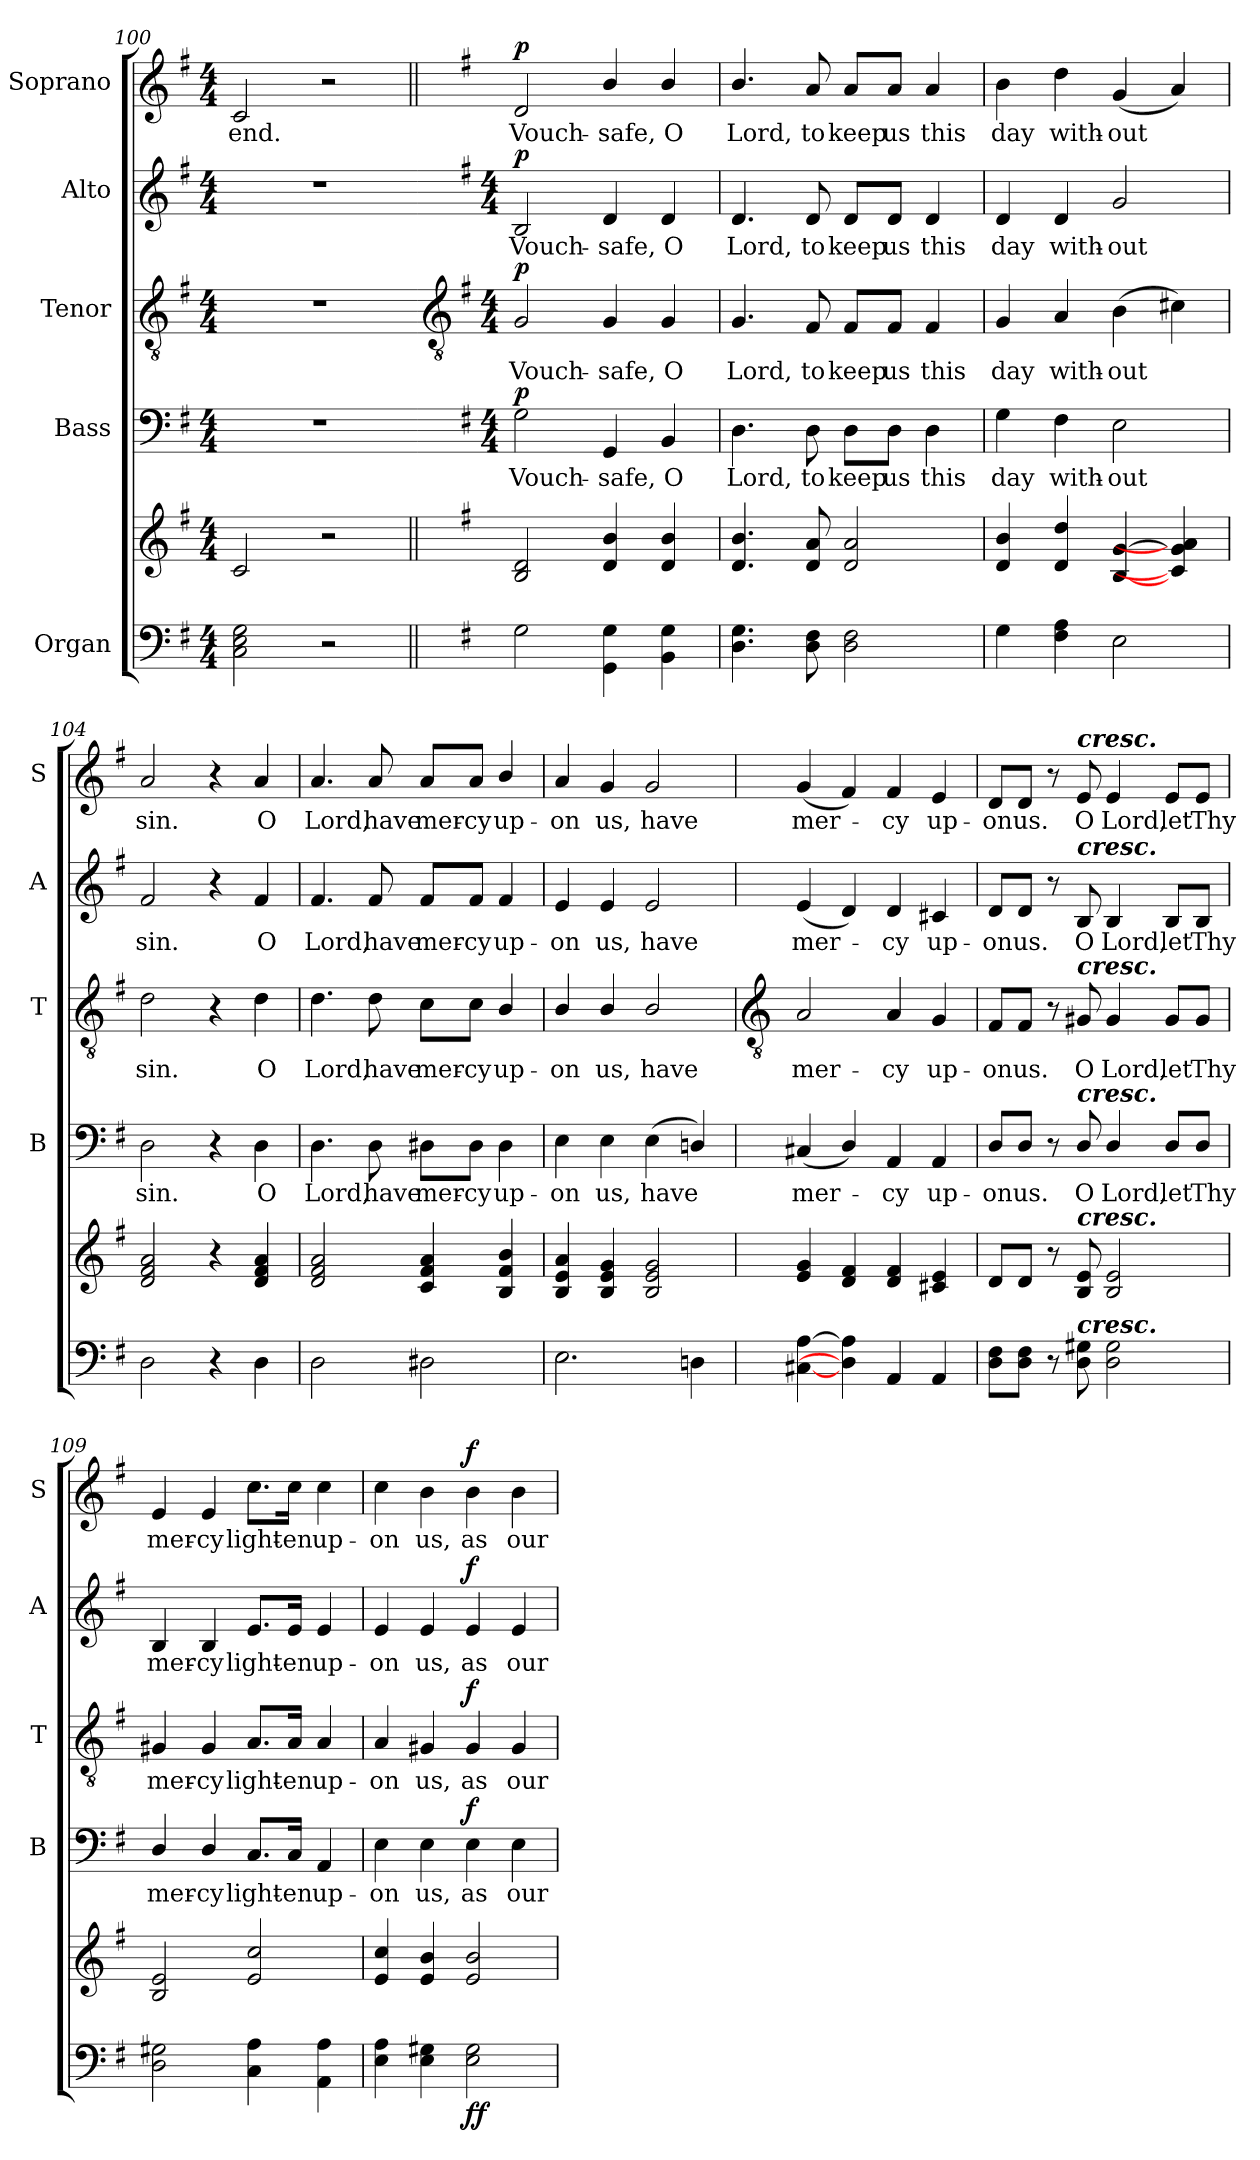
**kern	**kern	**dynam	**kern	**text	**dynam	**kern	**text	**dynam	**kern	**text	**dynam	**kern	**text	**dynam
*part5	*part5	*part5	*part4	*part4	*part4	*part3	*part3	*part3	*part2	*part2	*part2	*part1	*part1	*part1
*staff6	*staff5	*staff5/6	*staff4	*staff4	*staff4	*staff3	*staff3	*staff3	*staff2	*staff2	*staff2	*staff1	*staff1	*staff1
*I"Organ	*	*	*I"Bass	*	*	*I"Tenor	*	*	*I"Alto	*	*	*I"Soprano	*	*
*	*	*	*I'B	*	*	*I'T	*	*	*I'A	*	*	*I'S	*	*
*clefF4	*clefG2	*	*clefF4	*	*	*clefGv2	*	*	*clefG2	*	*	*clefG2	*	*
*k[f#]	*k[f#]	*	*k[f#]	*	*	*k[f#]	*	*	*k[f#]	*	*	*k[f#]	*	*
*G:	*G:	*	*G:	*	*	*G:	*	*	*G:	*	*	*G:	*	*
*M4/4	*M4/4	*	*M4/4	*	*	*M4/4	*	*	*M4/4	*	*	*M4/4	*	*
=100	=100	=100	=100	=100	=100	=100	=100	=100	=100	=100	=100	=100	=100	=100
!	!	!	!	!	!	!	!	!	!	!	!	!	!LO:LY:b	!
2C 2E 2G	2c	.	1r	.	.	1r	.	.	1r	.	.	2c	end.	.
2r	2r	.	.	.	.	.	.	.	.	.	.	2r	.	.
!!LO:LB:g=z
=101||	=101||	=101||	=101	=101||	=101||	=101	=101||	=101||	=101	=101||	=101||	=101||	=101||	=101||
*	*	*	*	*	*	*clefGv2	*	*	*	*	*	*	*	*
*	*	*	*k[f#]	*	*	*k[f#]	*	*	*k[f#]	*	*	*	*	*
*	*	*	*G:	*	*	*G:	*	*	*G:	*	*	*	*	*
*	*	*	*M4/4	*	*	*M4/4	*	*	*M4/4	*	*	*	*	*
!	!	!	!	!LO:LY:b	!LO:DY:b	!	!LO:LY:b	!LO:DY:b	!	!LO:LY:b	!LO:DY:b	!	!LO:LY:b	!LO:DY:b
2G	2B 2d	.	2G	Vouch-	p	2G	Vouch-	p	2B	Vouch-	p	2d	Vouch-	p
!	!	!	!	!LO:LY:b	!	!	!LO:LY:b	!	!	!LO:LY:b	!	!	!LO:LY:b	!
4GG\ 4G\	4d/ 4b/	.	4GG	-safe,	.	4G	-safe,	.	4d	-safe,	.	4b/	-safe,	.
!	!	!	!	!LO:LY:b	!	!	!LO:LY:b	!	!	!LO:LY:b	!	!	!LO:LY:b	!
4BB\ 4G\	4d/ 4b/	.	4BB	O	.	4G	O	.	4d	O	.	4b/	O	.
=102	=102	=102	=102	=102	=102	=102	=102	=102	=102	=102	=102	=102	=102	=102
!	!	!	!	!LO:LY:b	!	!	!LO:LY:b	!	!	!LO:LY:b	!	!	!LO:LY:b	!
4.D 4.G	4.d/ 4.b/	.	4.D	Lord,	.	4.G	Lord,	.	4.d	Lord,	.	4.b/	Lord,	.
!	!	!	!	!LO:LY:b	!	!	!LO:LY:b	!	!	!LO:LY:b	!	!	!LO:LY:b	!
8D 8F#	8d 8a	.	8D	to	.	8F#	to	.	8d	to	.	8a	to	.
!	!	!	!	!LO:LY:b	!	!	!LO:LY:b	!	!	!LO:LY:b	!	!	!LO:LY:b	!
2D 2F#	2d 2a	.	8D\L	keep	.	8F#/L	keep	.	8d/L	keep	.	8a/L	keep	.
!	!	!	!	!LO:LY:b	!	!	!LO:LY:b	!	!	!LO:LY:b	!	!	!LO:LY:b	!
.	.	.	8D\J	us	.	8F#/J	us	.	8d/J	us	.	8a/J	us	.
!	!	!	!	!LO:LY:b	!	!	!LO:LY:b	!	!	!LO:LY:b	!	!	!LO:LY:b	!
.	.	.	4D	this	.	4F#	this	.	4d	this	.	4a	this	.
=103	=103	=103	=103	=103	=103	=103	=103	=103	=103	=103	=103	=103	=103	=103
!	!	!	!	!LO:LY:b	!	!	!LO:LY:b	!	!	!LO:LY:b	!	!	!LO:LY:b	!
4G	4d/ 4b/	.	4G	day	.	4G	day	.	4d	day	.	4b	day	.
!	!	!	!	!LO:LY:b	!	!	!LO:LY:b	!	!	!LO:LY:b	!	!	!LO:LY:b	!
4F# 4A	4d/ 4dd/	.	4F#	with-	.	4A	with-	.	4d	with-	.	4dd	with-	.
!	!	!	!	!LO:LY:b	!	!	!LO:LY:b	!	!	!LO:LY:b	!	!	!LO:LY:b	!
2E	[4B [4g	.	2E	-out	.	(>4B	-out	.	2g	-out	.	(<4g	-out	.
.	4c#] 4g] 4a]	.	.	.	.	4c#X)	.	.	.	.	.	4a)	.	.
=104	=104	=104	=104	=104	=104	=104	=104	=104	=104	=104	=104	=104	=104	=104
!	!	!	!	!LO:LY:b	!	!	!LO:LY:b	!	!	!LO:LY:b	!	!	!LO:LY:b	!
2D	2d 2f# 2a	.	2D	sin.	.	2d	sin.	.	2f#	sin.	.	2a	sin.	.
4r	4r	.	4r	.	.	4r	.	.	4r	.	.	4r	.	.
!	!	!	!	!LO:LY:b	!	!	!LO:LY:b	!	!	!LO:LY:b	!	!	!LO:LY:b	!
4D	4d 4f# 4a	.	4D	O	.	4d	O	.	4f#	O	.	4a	O	.
=105	=105	=105	=105	=105	=105	=105	=105	=105	=105	=105	=105	=105	=105	=105
!	!	!	!	!LO:LY:b	!	!	!LO:LY:b	!	!	!LO:LY:b	!	!	!LO:LY:b	!
2D	2d 2f# 2a	.	4.D	Lord,	.	4.d	Lord,	.	4.f#	Lord,	.	4.a	Lord,	.
!	!	!	!	!LO:LY:b	!	!	!LO:LY:b	!	!	!LO:LY:b	!	!	!LO:LY:b	!
.	.	.	8D	have	.	8d	have	.	8f#	have	.	8a	have	.
!	!	!	!	!LO:LY:b	!	!	!LO:LY:b	!	!	!LO:LY:b	!	!	!LO:LY:b	!
2D#X	4c 4f# 4a	.	8D#X\L	mer-	.	8c\L	mer-	.	8f#/L	mer-	.	8a/L	mer-	.
!	!	!	!	!LO:LY:b	!	!	!LO:LY:b	!	!	!LO:LY:b	!	!	!LO:LY:b	!
.	.	.	8D#\J	-cy	.	8c\J	-cy	.	8f#/J	-cy	.	8a/J	-cy	.
!	!	!	!	!LO:LY:b	!	!	!LO:LY:b	!	!	!LO:LY:b	!	!	!LO:LY:b	!
.	4B/ 4f#/ 4b/	.	4D#	up-	.	4B/	up-	.	4f#	up-	.	4b/	up-	.
=106	=106	=106	=106	=106	=106	=106	=106	=106	=106	=106	=106	=106	=106	=106
!	!	!	!	!LO:LY:b	!	!	!LO:LY:b	!	!	!LO:LY:b	!	!	!LO:LY:b	!
2.E	4B 4e 4a	.	4E	-on	.	4B/	-on	.	4e	-on	.	4a	-on	.
!	!	!	!	!LO:LY:b	!	!	!LO:LY:b	!	!	!LO:LY:b	!	!	!LO:LY:b	!
.	4B 4e 4g	.	4E	us,	.	4B/	us,	.	4e	us,	.	4g	us,	.
!	!	!	!	!LO:LY:b	!	!	!LO:LY:b	!	!	!LO:LY:b	!	!	!LO:LY:b	!
.	2B 2e 2g	.	(<4E	have	.	2B/	have	.	2e	have	.	2g	have	.
4Dn	.	.	4Dn/)	.	.	.	.	.	.	.	.	.	.	.
!!LO:LB:g=z
=107	=107	=107	=107	=107	=107	=107	=107	=107	=107	=107	=107	=107	=107	=107
*	*	*	*	*	*	*clefGv2	*	*	*	*	*	*	*	*
!	!	!	!	!LO:LY:b	!	!	!LO:LY:b	!	!	!LO:LY:b	!	!	!LO:LY:b	!
[4C#X [4A	4e 4g	.	(<4C#X	mer-	.	2A	mer-	.	(<4e	mer-	.	(<4g	mer-	.
4D] 4A]	4d 4f#	.	4D/)	.	.	.	.	.	4d)	.	.	4f#)	.	.
!	!	!	!	!LO:LY:b	!	!	!LO:LY:b	!	!	!LO:LY:b	!	!	!LO:LY:b	!
4AA	4d 4f#	.	4AA	cy	.	4A	-cy	.	4d	cy	.	4f#	cy	.
!	!	!	!	!LO:LY:b	!	!	!LO:LY:b	!	!	!LO:LY:b	!	!	!LO:LY:b	!
4AA	4c#X 4e	.	4AA	up-	.	4G	up-	.	4c#X	up-	.	4e	up-	.
=108	=108	=108	=108	=108	=108	=108	=108	=108	=108	=108	=108	=108	=108	=108
!	!	!	!	!LO:LY:b	!	!	!LO:LY:b	!	!	!LO:LY:b	!	!	!LO:LY:b	!
8D 8F#L	8dL	.	8D/L	-on	.	8F#/L	-on	.	8d/L	-on	.	8d/L	-on	.
!	!	!	!	!LO:LY:b	!	!	!LO:LY:b	!	!	!LO:LY:b	!	!	!LO:LY:b	!
8D 8F#J	8dJ	.	8D/J	us.	.	8F#/J	us.	.	8d/J	us.	.	8d/J	us.	.
8r	8r	.	8r	.	.	8r	.	.	8r	.	.	8r	.	.
!	!	!	!	!	!	!	!	!	!	!	!	!LO:TX:a:Bi:t=cresc.	!	!
!	!	!	!	!	!	!	!	!	!LO:TX:a:Bi:t=cresc.	!	!	!	!	!
!	!	!	!	!	!	!LO:TX:a:Bi:t=cresc.	!	!	!	!	!	!	!	!
!	!	!	!LO:TX:a:Bi:t=cresc.	!	!	!	!	!	!	!	!	!	!	!
!	!LO:TX:a:Bi:t=cresc.	!	!	!	!	!	!	!	!	!	!	!	!	!
!LO:TX:a:Bi:t=cresc.	!	!	!	!	!	!	!	!	!	!	!	!	!	!
!	!	!	!	!LO:LY:b	!	!	!LO:LY:b	!	!	!LO:LY:b	!	!	!LO:LY:b	!
8D 8G#X	8B 8e	.	8D/	O	.	8G#X	O	.	8B	O	.	8e	O	.
!	!	!	!	!LO:LY:b	!	!	!LO:LY:b	!	!	!LO:LY:b	!	!	!LO:LY:b	!
2D 2G#	2B 2e	.	4D/	Lord,	.	4G#	Lord,	.	4B	Lord,	.	4e	Lord,	.
!	!	!	!	!LO:LY:b	!	!	!LO:LY:b	!	!	!LO:LY:b	!	!	!LO:LY:b	!
.	.	.	8D/L	let	.	8G#/L	let	.	8B/L	let	.	8e/L	let	.
!	!	!	!	!LO:LY:b	!	!	!LO:LY:b	!	!	!LO:LY:b	!	!	!LO:LY:b	!
.	.	.	8D/J	Thy	.	8G#/J	Thy	.	8B/J	Thy	.	8e/J	Thy	.
=109	=109	=109	=109	=109	=109	=109	=109	=109	=109	=109	=109	=109	=109	=109
!	!	!	!	!LO:LY:b	!	!	!LO:LY:b	!	!	!LO:LY:b	!	!	!LO:LY:b	!
2D 2G#X	2B 2e	.	4D/	mer-	.	4G#X	mer-	.	4B	mer-	.	4e	mer-	.
!	!	!	!	!LO:LY:b	!	!	!LO:LY:b	!	!	!LO:LY:b	!	!	!LO:LY:b	!
.	.	.	4D/	-cy	.	4G#	-cy	.	4B	-cy	.	4e	-cy	.
!	!	!	!	!LO:LY:b	!	!	!LO:LY:b	!	!	!LO:LY:b	!	!	!LO:LY:b	!
4C\ 4A\	2e/ 2cc/	.	8.C/L	light-	.	8.A/L	light-	.	8.e/L	light-	.	8.cc\L	light-	.
!	!	!	!	!LO:LY:b	!	!	!LO:LY:b	!	!	!LO:LY:b	!	!	!LO:LY:b	!
.	.	.	16C/Jk	-en	.	16A/Jk	-en	.	16e/Jk	-en	.	16cc\Jk	-en	.
!	!	!	!	!LO:LY:b	!	!	!LO:LY:b	!	!	!LO:LY:b	!	!	!LO:LY:b	!
4AA\ 4A\	.	.	4AA	up-	.	4A	up-	.	4e	up-	.	4cc	up-	.
=110	=110	=110	=110	=110	=110	=110	=110	=110	=110	=110	=110	=110	=110	=110
!	!	!	!	!LO:LY:b	!	!	!LO:LY:b	!	!	!LO:LY:b	!	!	!LO:LY:b	!
4E 4A	4e/ 4cc/	.	4E	-on	.	4A	-on	.	4e	-on	.	4cc	-on	.
!	!	!	!	!LO:LY:b	!	!	!LO:LY:b	!	!	!LO:LY:b	!	!	!LO:LY:b	!
4E 4G#X	4e/ 4b/	.	4E	us,	.	4G#X	us,	.	4e	us,	.	4b	us,	.
!	!	!LO:DY:b=2	!	!LO:LY:b	!	!	!LO:LY:b	!	!	!LO:LY:b	!	!	!LO:LY:b	!
!	!	!LO:DY:n=1:b	!	!	!LO:DY:b	!	!	!LO:DY:b	!	!	!LO:DY:b	!	!	!LO:DY:b
2E 2G#	2e/ 2b/	f f	4E	as	f	4G#	as	f	4e	as	f	4b	as	f
!	!	!	!	!LO:LY:b	!	!	!LO:LY:b	!	!	!LO:LY:b	!	!	!LO:LY:b	!
.	.	.	4E	our	.	4G#	our	.	4e	our	.	4b	our	.
=	=	=	=	=	=	=	=	=	=	=	=	=	=	=
*-	*-	*-	*-	*-	*-	*-	*-	*-	*-	*-	*-	*-	*-	*-
